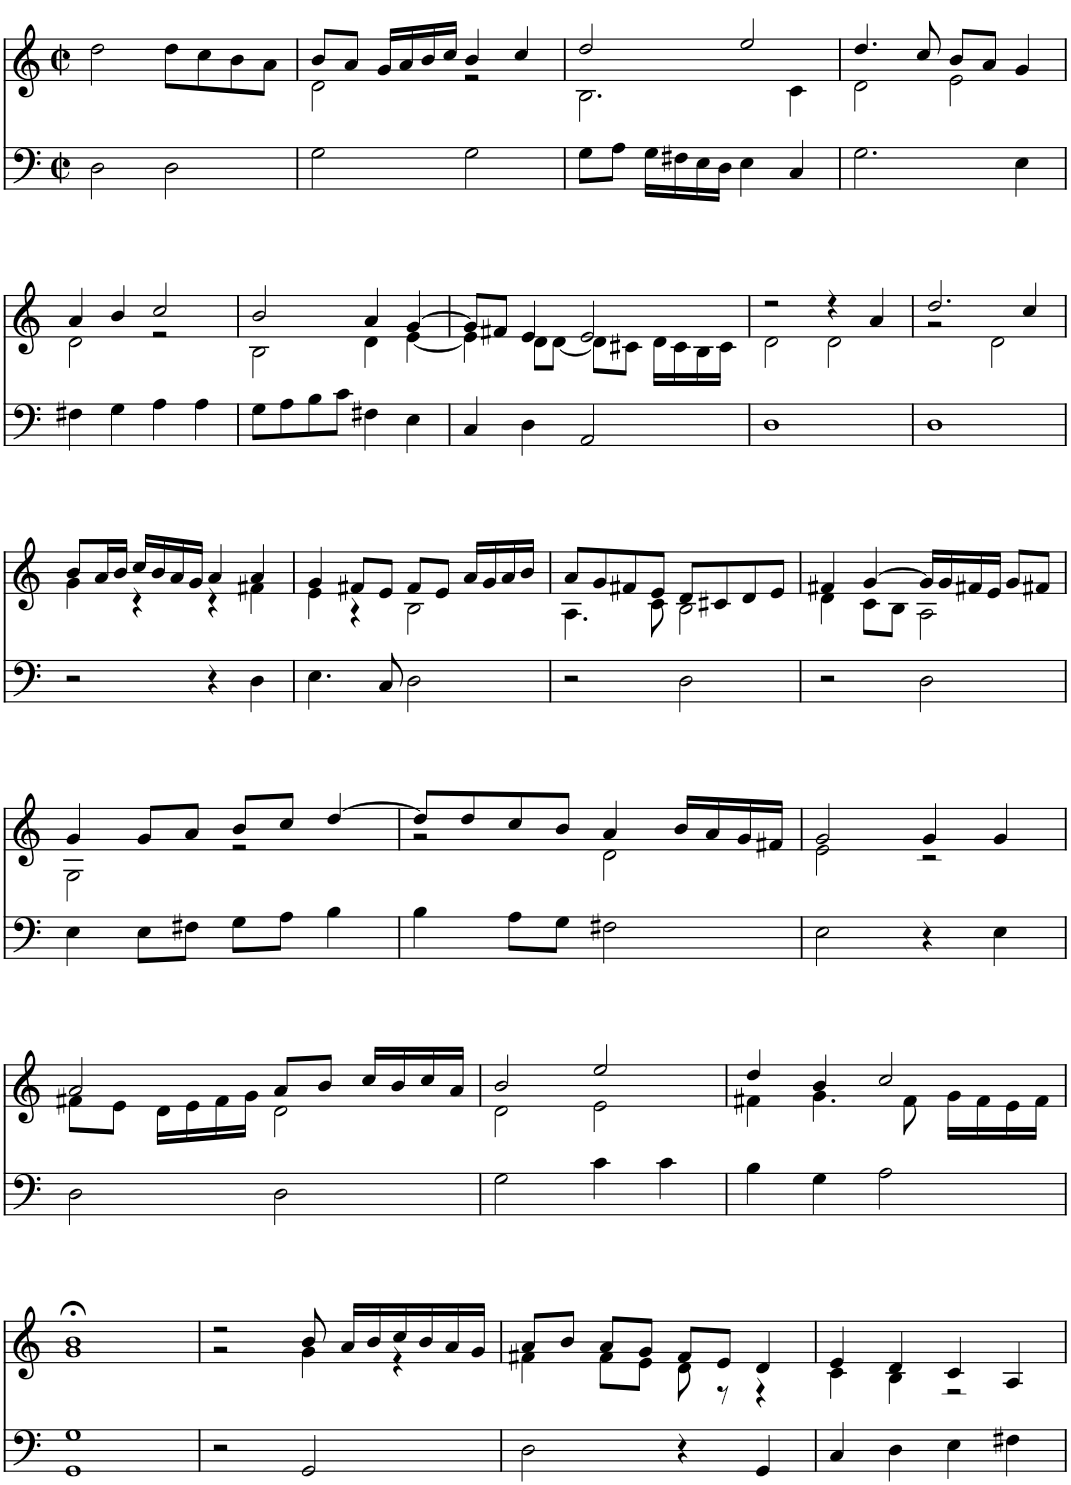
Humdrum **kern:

**kern	**kern
*part1	*part1
*staff2	*staff1
*I"Laute	*
*clefF4	*clefG2
*k[]	*k[]
*M2/2	*M2/2
*met(c|)	*met(c|)
=1	=1
2D\	2dd\
2D\	8dd\L
.	8cc\
.	8b\
.	8a\J
=2	=2
*	*^
2G\	8b/L	2d\
.	8a/J	.
.	16g/LL	.
.	16a/	.
.	16b/	.
.	16cc/JJ	.
2G\	4b/	2r
.	4cc/	.
=3	=3	=3
8G\L	2dd/	2.B\
8A\J	.	.
16G\LL	.	.
16F#X\	.	.
16E\	.	.
16D\JJ	.	.
4E\	2ee/	.
4C/	.	4c\
=4	=4	=4
2.G\	4.dd/	2d\
.	8cc/	.
.	8b/L	2e\
.	8a/J	.
4E\	4g/	.
!!LO:LB:g=z	!!
=5	=5	=5
4F#X\	4a/	2d\
4G\	4b/	.
4A\	2cc/	2r
4A\	.	.
=6	=6	=6
8G\L	2b/	2B\
8A\	.	.
8B\	.	.
8c\J	.	.
4F#X\	4a/	4d\
4E\	[4g/	[4e\
=7	=7	=7
4C/	8g/L]	4e\]
.	8f#X/J	.
4D\	4e/	8d\L
.	.	[8d\J
2AA/	2e/	8d\L]
.	.	8c#X\J
.	.	16d\LL
.	.	16c#\
.	.	16B\
.	.	16c#\JJ
=8	=8	=8
1D	2r	2d\
.	4r	2d\
.	4a/	.
=9	=9	=9
1D	2.dd/	2r
.	.	2d\
.	4cc/	.
!!LO:LB:g=z	!!
=10	=10	=10
2r	8b/L	4g\
.	16a/L	.
.	16b/JJ	.
.	16cc/LL	4r
.	16b/	.
.	16a/	.
.	16g/JJ	.
4r	4a/	4r
4D\	4a/	4f#X\
=11	=11	=11
4.E\	4g/	4e\
.	8f#X/L	4r
8C/	8e/J	.
2D\	8f#/L	2B\
.	8e/J	.
.	16a/LL	.
.	16g/	.
.	16a/	.
.	16b/JJ	.
=12	=12	=12
2r	8a/L	4.A\
.	8g/	.
.	8f#X/	.
.	8e/J	8c\
2D\	8d/L	2B\
.	8c#X/	.
.	8d/	.
.	8e/J	.
=13	=13	=13
2r	4f#X/	4d\
.	[4g/	8c\L
.	.	8B\J
2D\	16g/LL]	2A\
.	16g/	.
.	16f#X/	.
.	16e/JJ	.
.	8g/L	.
.	8f#X/J	.
!!LO:LB:g=z	!!
=14	=14	=14
4E\	4g/	2G\
8E\L	8g/L	.
8F#X\J	8a/J	.
8G\L	8b/L	2r
8A\J	8cc/J	.
4B\	[4dd/	.
=15	=15	=15
4B\	8dd/L]	2r
.	8dd/	.
8A\L	8cc/	.
8G\J	8b/J	.
2F#X\	4a/	2d\
.	16b/LL	.
.	16a/	.
.	16g/	.
.	16f#X/JJ	.
=16	=16	=16
2E\	2g/	2e\
4r	4g/	2r
4E\	4g/	.
!!LO:LB:g=z	!!
=17	=17	=17
2D\	2a/	8f#X\L
.	.	8e\J
.	.	16d\LL
.	.	16e\
.	.	16f#\
.	.	16g\JJ
2D\	8a/L	2d\
.	8b/J	.
.	16cc/LL	.
.	16b/	.
.	16cc/	.
.	16a/JJ	.
=18	=18	=18
2G\	2b/	2d\
4c\	2ee/	2e\
4c\	.	.
=19	=19	=19
4B\	4dd/	4f#X\
4G\	4b/	4.g\
2A\	2cc/	.
.	.	8f#\
.	.	16g\LL
.	.	16f#\
.	.	16e\
.	.	16f#\JJ
!!LO:LB:g=z	!!
=20	=20	=20
1GG 1G	1b;<	1g
=21	=21	=21
2r	2r	2r
2GG/	8b/	4g\
.	16a/LL	.
.	16b/	.
.	16cc/	4r
.	16b/	.
.	16a/	.
.	16g/JJ	.
=22	=22	=22
2D\	8a/L	4f#X\
.	8b/J	.
.	8a/L	8f#\L
.	8g/J	8e\J
4r	8f#/L	8d\
.	8e/J	8r
4GG/	4d/	4r
=23	=23	=23
4C/	4e/	4c\
4D\	4d/	4B\
4E\	4c/	2r
4F#X\	4A/	.
*	*v	*v
=	=
*-	*-
